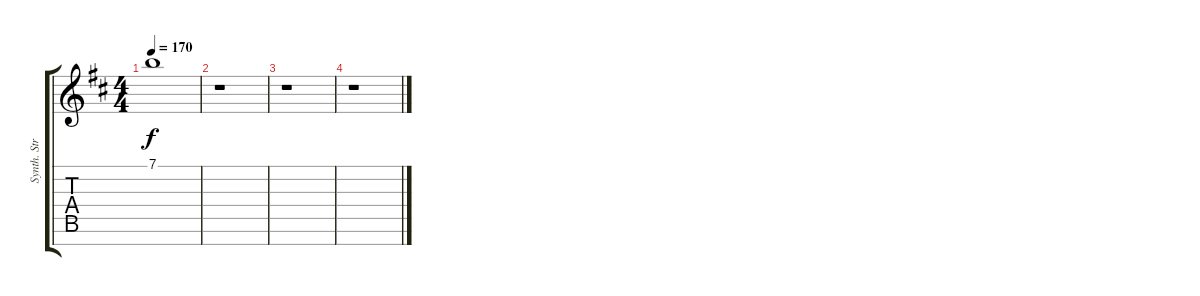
\track ("Synth. Strings" "Synth. Str") {instrument stringensemble1}
\staff {score tabs}
\tuning (E5 B4 G4 D4 A3 E3 B2) {hide}
\ts (4 4)
\tempo 170
\clef g2
\ks d
7.1.1{dy f} |
r.1 |
r.1 |
r.1
